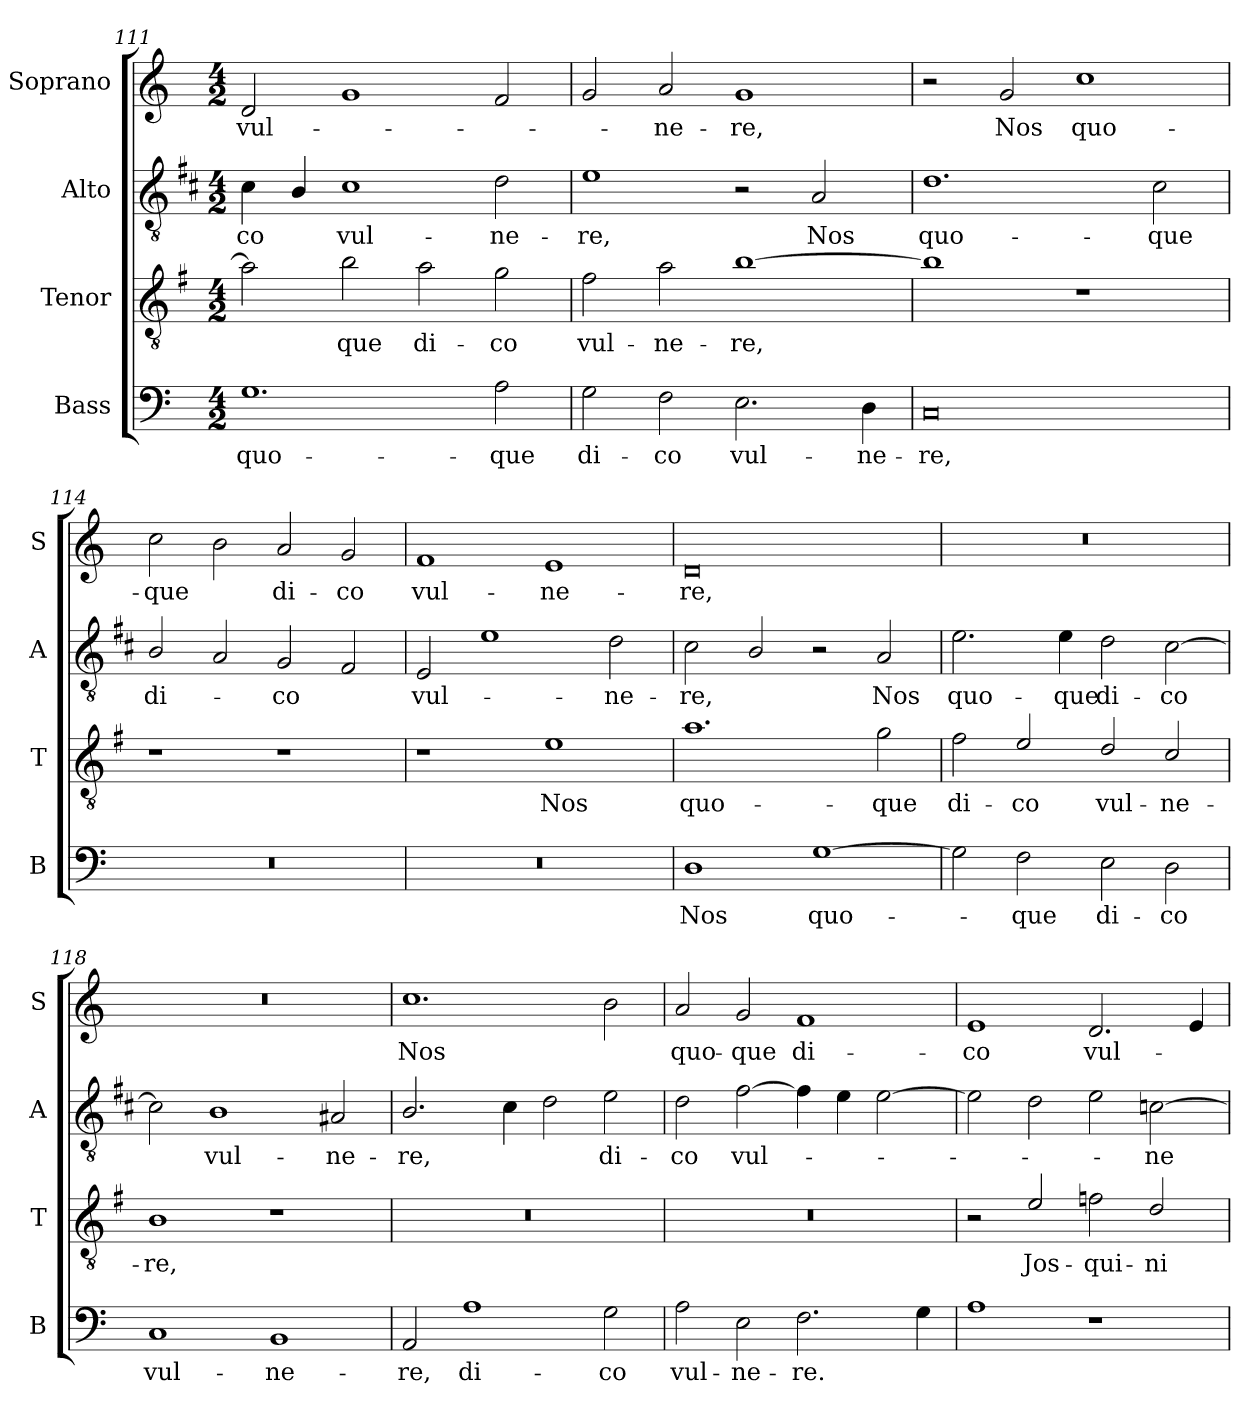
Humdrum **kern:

**kern	**text	**kern	**text	**kern	**text	**kern	**text
*part4	*part4	*part3	*part3	*part2	*part2	*part1	*part1
*staff4	*staff4	*staff3	*staff3	*staff2	*staff2	*staff1	*staff1
*I"Bass	*	*I"Tenor	*	*I"Alto	*	*I"Soprano	*
*I'B	*	*I'T	*	*I'A	*	*I'S	*
*clefF4	*	*clefGv2	*	*clefGv2	*	*clefG2	*
*	*	*ITrd4c7	*	*ITrd1c2	*	*	*
*k[]	*	*k[]	*	*k[]	*	*k[]	*
*C:	*	*C:	*	*C:	*	*C:	*
*M4/2	*	*M4/2	*	*M4/2	*	*M4/2	*
=111	=111	=111	=111	=111	=111	=111	=111
!	!LO:LY:b	!	!	!	!LO:LY:b	!	!LO:LY:b
1.G	quo-	2d\]	.	4B\	-co	2d/	vul-
.	.	.	.	4A/	.	.	.
!	!	!	!LO:LY:b	!	!LO:LY:b	!	!
.	.	2e\	-que	1B	vul-	1g	.
!	!	!	!LO:LY:b	!	!	!	!
.	.	2d\	di-	.	.	.	.
!	!LO:LY:b	!	!LO:LY:b	!	!LO:LY:b	!	!
2A\	-que	2c\	-co	2c\	-ne-	2f/	.
=112	=112	=112	=112	=112	=112	=112	=112
!	!LO:LY:b	!	!LO:LY:b	!	!LO:LY:b	!	!
2G\	di-	2B\	vul-	1d	-re,	2g/	.
!	!LO:LY:b	!	!LO:LY:b	!	!	!	!LO:LY:b
2F\	-co	2d\	-ne-	.	.	2a/	-ne-
!	!LO:LY:b	!	!LO:LY:b	!	!	!	!LO:LY:b
2.E\	vul-	[1e	-re,	2r	.	1g	-re,
!	!	!	!	!	!LO:LY:b	!	!
.	.	.	.	2G/	Nos	.	.
!	!LO:LY:b	!	!	!	!	!	!
4D\	-ne-	.	.	.	.	.	.
=113	=113	=113	=113	=113	=113	=113	=113
!	!LO:LY:b	!	!	!	!LO:LY:b	!	!
0C	-re,	1e]	.	1.c	quo-	2r	.
!	!	!	!	!	!	!	!LO:LY:b
.	.	.	.	.	.	2g/	Nos
!	!	!	!	!	!	!	!LO:LY:b
.	.	1r	.	.	.	1cc	quo-
!	!	!	!	!	!LO:LY:b	!	!
.	.	.	.	2B\	-que	.	.
!!LO:PB:g=z
=114	=114	=114	=114	=114	=114	=114	=114
!	!	!	!	!	!LO:LY:b	!	!LO:LY:b
0r	.	1r	.	2A/	di-	2cc\	-que
.	.	.	.	2G/	.	2b\	.
!	!	!	!	!	!LO:LY:b	!	!LO:LY:b
.	.	1r	.	2F/	-co	2a/	di-
!	!	!	!	!	!	!	!LO:LY:b
.	.	.	.	2E/	.	2g/	-co
=115	=115	=115	=115	=115	=115	=115	=115
!	!	!	!	!	!LO:LY:b	!	!LO:LY:b
0r	.	1r	.	2D/	vul-	1f	vul-
.	.	.	.	1d	.	.	.
!	!	!	!LO:LY:b	!	!	!	!LO:LY:b
.	.	1A	Nos	.	.	1e	-ne-
!	!	!	!	!	!LO:LY:b	!	!
.	.	.	.	2c\	-ne-	.	.
=116	=116	=116	=116	=116	=116	=116	=116
!	!LO:LY:b	!	!LO:LY:b	!	!LO:LY:b	!	!LO:LY:b
1D	Nos	1.d	quo-	2B\	-re,	0d	-re,
.	.	.	.	2A/	.	.	.
!	!LO:LY:b	!	!	!	!	!	!
[1G	quo-	.	.	2r	.	.	.
!	!	!	!LO:LY:b	!	!LO:LY:b	!	!
.	.	2c\	-que	2G/	Nos	.	.
=117	=117	=117	=117	=117	=117	=117	=117
!	!	!	!LO:LY:b	!	!LO:LY:b	!	!
2G\]	.	2B\	di-	2.d\	quo-	0r	.
!	!LO:LY:b	!	!LO:LY:b	!	!	!	!
2F\	-que	2A/	-co	.	.	.	.
!	!	!	!	!	!LO:LY:b	!	!
.	.	.	.	4d\	-que	.	.
!	!LO:LY:b	!	!LO:LY:b	!	!LO:LY:b	!	!
2E\	di-	2G/	vul-	2c\	di-	.	.
!	!LO:LY:b	!	!LO:LY:b	!	!LO:LY:b	!	!
2D\	-co	2F/	-ne-	[2B\	-co	.	.
=118	=118	=118	=118	=118	=118	=118	=118
!	!LO:LY:b	!	!LO:LY:b	!	!	!	!
1C	vul-	1E	-re,	2B\]	.	0r	.
!	!	!	!	!	!LO:LY:b	!	!
.	.	.	.	1A	vul-	.	.
!	!LO:LY:b	!	!	!	!	!	!
1BB	-ne-	1r	.	.	.	.	.
!	!	!	!	!	!LO:LY:b	!	!
.	.	.	.	2G#X/	-ne-	.	.
!!LO:LB:g=z
=119	=119	=119	=119	=119	=119	=119	=119
!	!LO:LY:b	!	!	!	!LO:LY:b	!	!LO:LY:b
2AA/	-re,	0r	.	2.A/	-re,	1.cc	Nos
!	!LO:LY:b	!	!	!	!	!	!
1A	di-	.	.	.	.	.	.
.	.	.	.	4B\	.	.	.
.	.	.	.	2c\	.	.	.
!	!LO:LY:b	!	!	!	!LO:LY:b	!	!
2G\	-co	.	.	2d\	di-	2b\	.
=120	=120	=120	=120	=120	=120	=120	=120
!	!LO:LY:b	!	!	!	!LO:LY:b	!	!LO:LY:b
2A\	vul-	0r	.	2c\	-co	2a/	quo-
!	!LO:LY:b	!	!	!	!LO:LY:b	!	!LO:LY:b
2E\	-ne-	.	.	[2e\	vul-	2g/	-que
!	!LO:LY:b	!	!	!	!	!	!LO:LY:b
2.F\	-re.	.	.	4e\]	.	1f	di-
.	.	.	.	4d\	.	.	.
.	.	.	.	[2d\	.	.	.
4G\	.	.	.	.	.	.	.
=121	=121	=121	=121	=121	=121	=121	=121
!	!	!	!	!	!	!	!LO:LY:b
1A	.	2r	.	2d\]	.	1e	-co
!	!	!	!LO:LY:b	!	!	!	!
.	.	2A/	Jos-	2c\	.	.	.
!	!	!	!LO:LY:b	!	!	!	!LO:LY:b
1r	.	2B-X\	-qui-	2d\	.	2.d/	vul-
!	!	!	!LO:LY:b	!	!LO:LY:b	!	!
.	.	2G/	-ni	[2B-X\	-ne-	.	.
.	.	.	.	.	.	4e/	.
=	=	=	=	=	=	=	=
*-	*-	*-	*-	*-	*-	*-	*-
